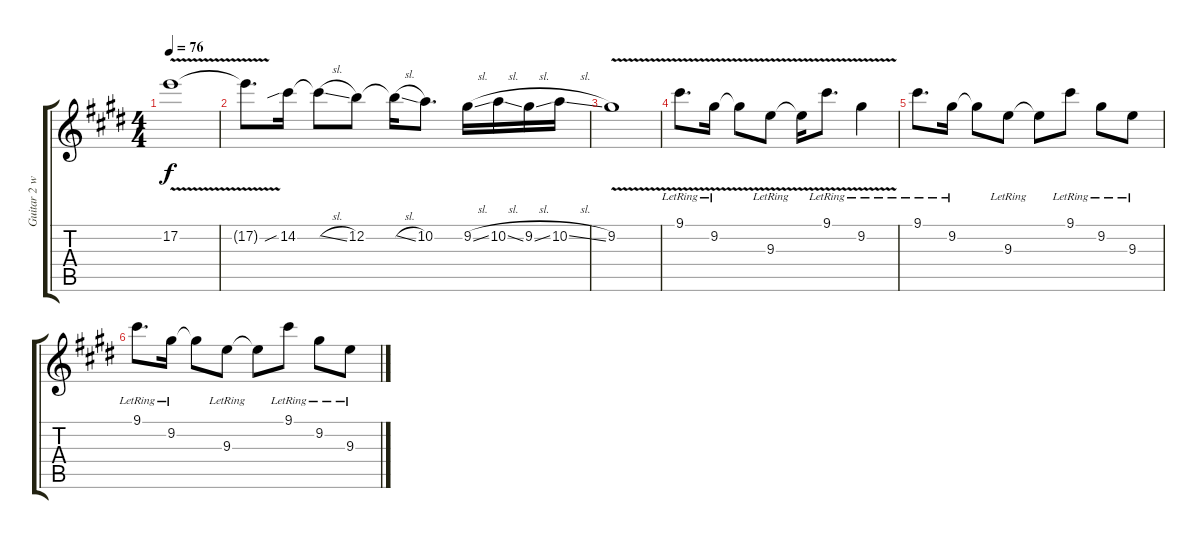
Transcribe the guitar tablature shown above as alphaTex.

\track ("Guitar 2 w/slide" "Guitar 2 w") {instrument electricguitarclean}
\staff {score tabs}
\tuning (E4 B3 G3 D3 A2 D2) {hide}
\ts (4 4)
\tempo 76
\clef g2
\ks c#minor
17.2{v}.1{dy f} |
\ks e
17.2{v t}.8{d} 14.2{sib}.16 14.2{sl t}.8 12.2.8 12.2{sl t}.16 10.2.8{d} 9.2{sl}.16 10.2{sl}.16 9.2{sl}.16 10.2{sl}.16 |
\ks c#minor
9.2{v}.1 |
9.1{v lr}.8{d} 9.2{v lr}.16 9.2{v t}.8 9.3{v lr}.8 9.3{v t}.16 9.1{v lr}.8{d} 9.2{v lr}.4 |
\ks e
9.1{lr}.8{d} 9.2{lr}.16 9.2{t}.8 9.3{lr}.8 9.3{t}.8 9.1{lr}.8 9.2{lr}.8 9.3{lr}.8 |
\ks c#minor
9.1{lr}.8{d} 9.2{lr}.16 9.2{t}.8 9.3{lr}.8 9.3{t}.8 9.1{lr}.8 9.2{lr}.8 9.3{lr}.8
